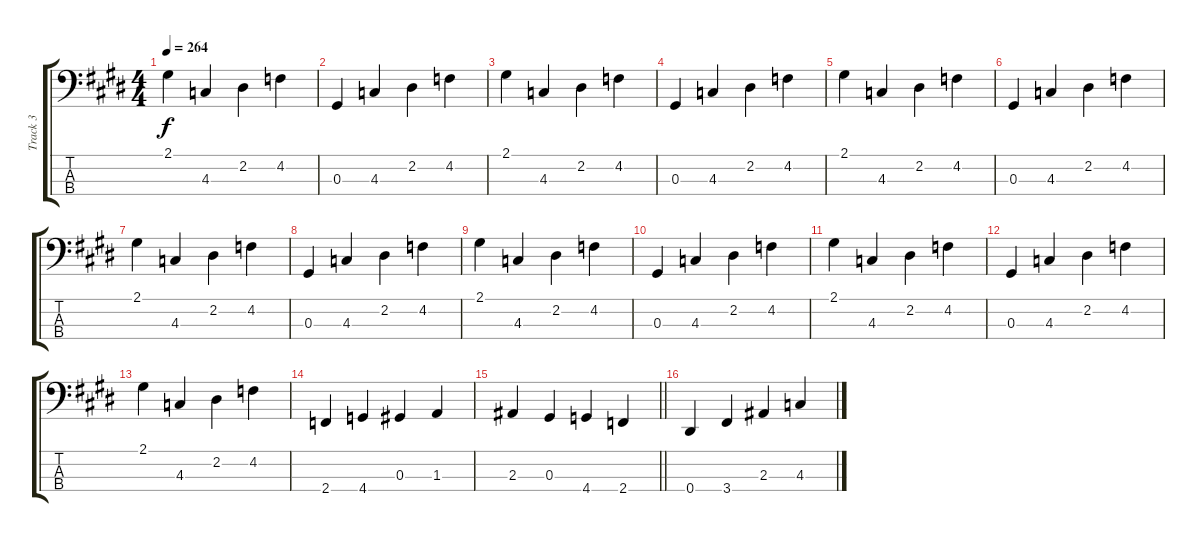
\track ("Track 3" "Track 3") {instrument electricbassfinger}
\staff {score tabs}
\tuning (Gb2 Db2 Ab1 Eb1) {hide}
\ts (4 4)
\tempo 264
\clef f4
\ks e
2.1.4{dy f} 4.3.4 2.2.4 4.2.4 |
0.3.4 4.3.4 2.2.4 4.2.4 |
2.1.4 4.3.4 2.2.4 4.2.4 |
0.3.4 4.3.4 2.2.4 4.2.4 |
2.1.4 4.3.4 2.2.4 4.2.4 |
0.3.4 4.3.4 2.2.4 4.2.4 |
2.1.4 4.3.4 2.2.4 4.2.4 |
0.3.4 4.3.4 2.2.4 4.2.4 |
2.1.4 4.3.4 2.2.4 4.2.4 |
0.3.4 4.3.4 2.2.4 4.2.4 |
2.1.4 4.3.4 2.2.4 4.2.4 |
0.3.4 4.3.4 2.2.4 4.2.4 |
2.1.4 4.3.4 2.2.4 4.2.4 |
2.4.4 4.4.4 0.3.4 1.3.4 |
\barLineRight lightlight
2.3.4 0.3.4 4.4.4 2.4.4 |
0.4.4 3.4.4 2.3.4 4.3.4
